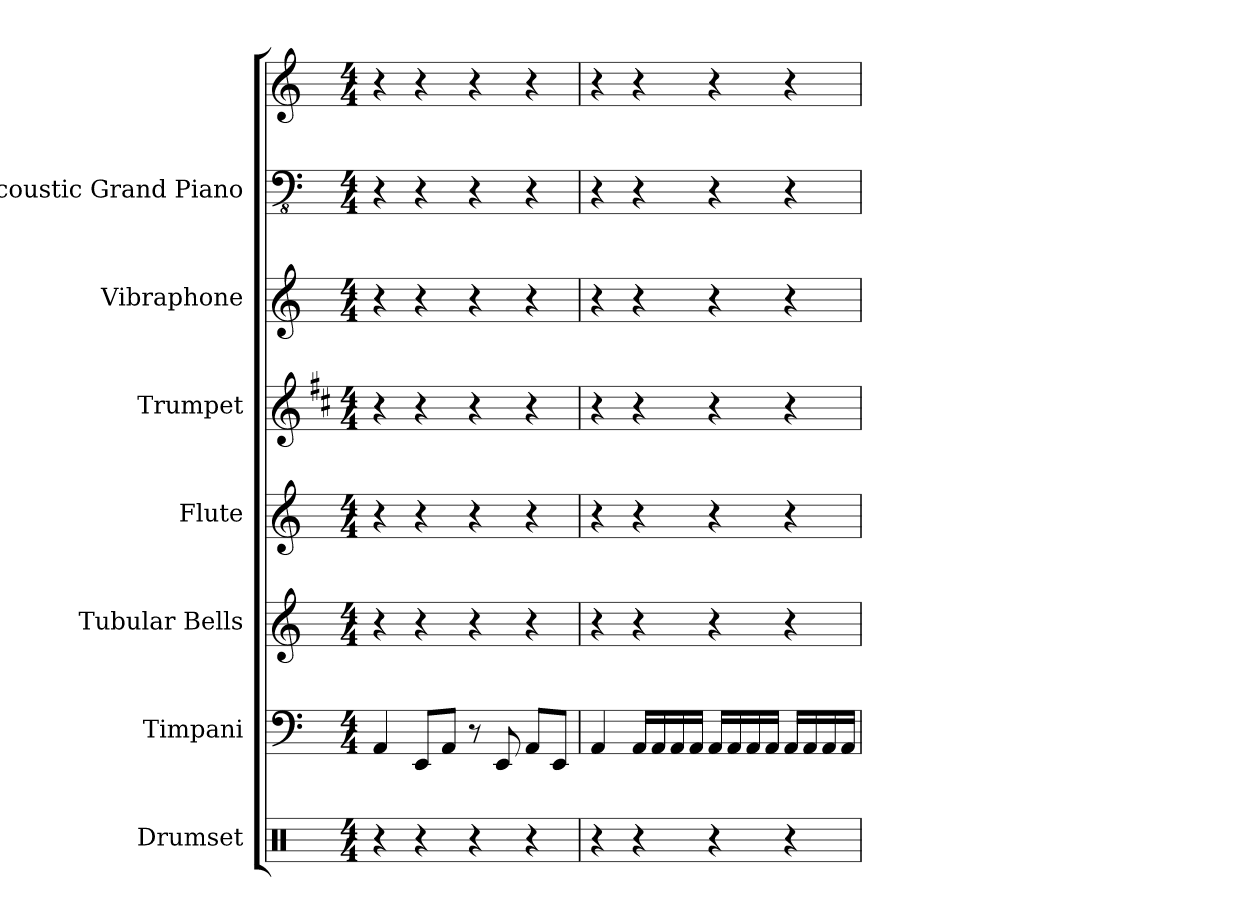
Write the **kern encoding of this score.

**kern	**kern	**kern	**kern	**kern	**kern	**kern	**kern
*part7	*part6	*part5	*part4	*part3	*part2	*part1	*part1
*staff8	*staff7	*staff6	*staff5	*staff4	*staff3	*staff2	*staff1
*I"Drumset	*I"Timpani	*I"Tubular Bells	*I"Flute	*I"Trumpet	*I"Vibraphone	*I"Acoustic Grand Piano	*
*I'Drs.	*I'Timp	*I'Tbells	*I'Fl	*I'Tpt	*I'Vbp	*I'Pno	*
*stria5	*stria5	*stria5	*stria5	*stria5	*stria5	*stria5	*stria5
*clefX	*clefF4	*clefG2	*clefG2	*clefG2	*clefG2	*clefFv4	*clefG2
*	*	*	*	*ITrd1c2	*	*	*
*k[]	*k[]	*k[]	*k[]	*k[]	*k[]	*k[]	*k[]
*M4/4	*M4/4	*M4/4	*M4/4	*M4/4	*M4/4	*M4/4	*M4/4
*MM140	*MM140	*MM140	*MM140	*MM140	*MM140	*MM140	*MM140
=1	=1	=1	=1	=1	=1	=1	=1
4r	4AA	4r	4r	4r	4r	4r	4r
4r	8EEL	4r	4r	4r	4r	4r	4r
.	8AAJ	.	.	.	.	.	.
4r	8r	4r	4r	4r	4r	4r	4r
.	8EE	.	.	.	.	.	.
4r	8AAL	4r	4r	4r	4r	4r	4r
.	8EEJ	.	.	.	.	.	.
=2	=2	=2	=2	=2	=2	=2	=2
4r	4AA	4r	4r	4r	4r	4r	4r
4r	16AALL	4r	4r	4r	4r	4r	4r
.	16AA	.	.	.	.	.	.
.	16AA	.	.	.	.	.	.
.	16AAJJ	.	.	.	.	.	.
4r	16AALL	4r	4r	4r	4r	4r	4r
.	16AA	.	.	.	.	.	.
.	16AA	.	.	.	.	.	.
.	16AAJJ	.	.	.	.	.	.
4r	16AALL	4r	4r	4r	4r	4r	4r
.	16AA	.	.	.	.	.	.
.	16AA	.	.	.	.	.	.
.	16AAJJ	.	.	.	.	.	.
=	=	=	=	=	=	=	=
*-	*-	*-	*-	*-	*-	*-	*-
